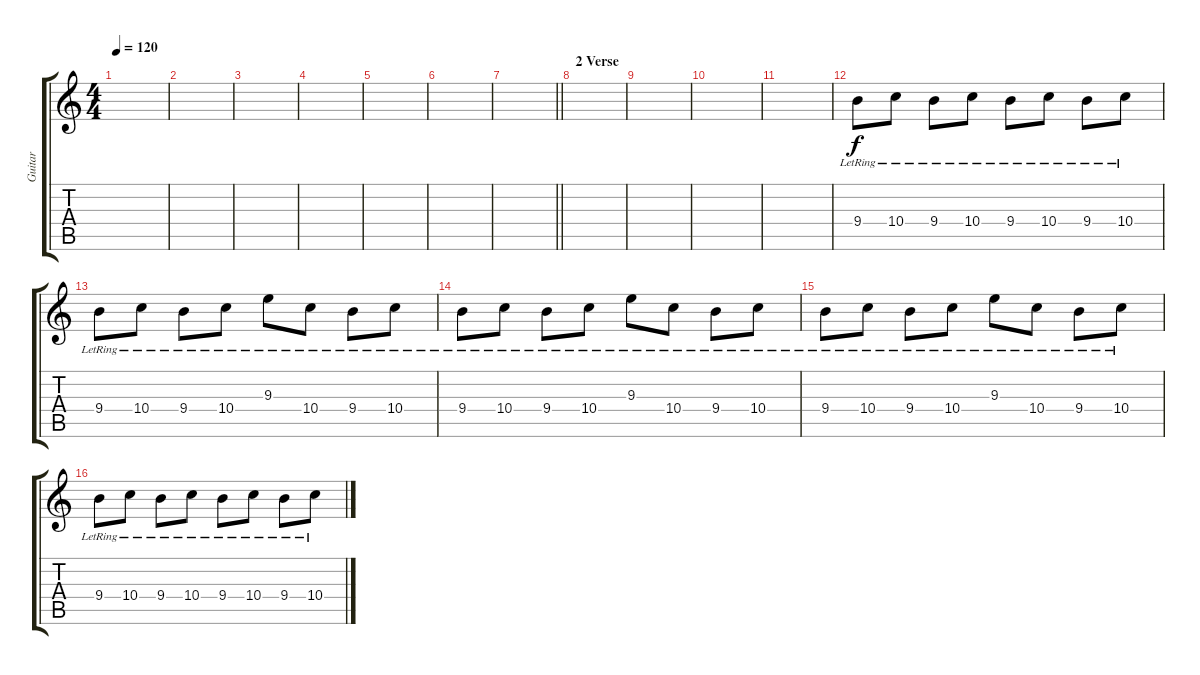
\track ("Guitar" "Guitar") {instrument electricguitarclean}
\staff {score tabs}
\tuning (E4 B3 G3 D3 A2 E2) {hide}
\ts (4 4)
\tempo 120
\clef g2
\ks c
|
|
|
|
|
|
\barLineRight lightlight
|
\section ("" "2 Verse")
|
|
|
|
9.4{lr}.8{volume 6} 10.4{lr}.8 9.4{lr}.8 10.4{lr}.8 9.4{lr}.8 10.4{lr}.8 9.4{lr}.8 10.4{lr}.8 |
9.4{lr}.8 10.4{lr}.8 9.4{lr}.8 10.4{lr}.8 9.3{lr}.8 10.4{lr}.8 9.4{lr}.8 10.4{lr}.8 |
9.4{lr}.8 10.4{lr}.8 9.4{lr}.8 10.4{lr}.8 9.3{lr}.8 10.4{lr}.8 9.4{lr}.8 10.4{lr}.8 |
9.4{lr}.8 10.4{lr}.8 9.4{lr}.8 10.4{lr}.8 9.3{lr}.8 10.4{lr}.8 9.4{lr}.8 10.4{lr}.8 |
9.4{lr}.8{volume 0} 10.4{lr}.8 9.4{lr}.8 10.4{lr}.8 9.4{lr}.8 10.4{lr}.8 9.4{lr}.8 10.4{lr}.8
